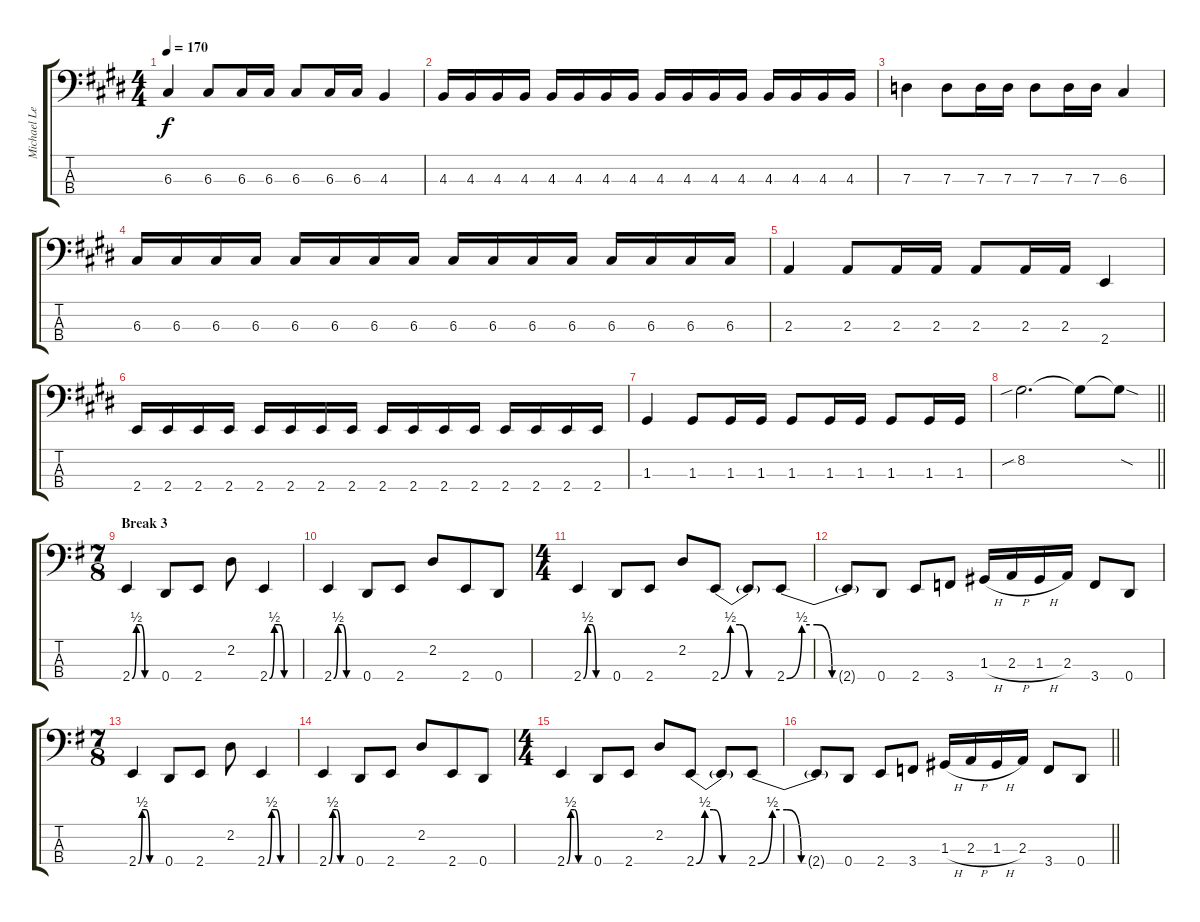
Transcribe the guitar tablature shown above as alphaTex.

\track ("Michael LePond Bass" "Michael Le") {instrument electricbassfinger}
\staff {score tabs}
\tuning (F2 C2 G1 D1) {hide}
\ts (4 4)
\tempo 170
\clef f4
\ks c#minor
6.3.4{dy f} 6.3.8 6.3.16 6.3.16 6.3.8 6.3.16 6.3.16 4.3.4 |
4.3.16 4.3.16 4.3.16 4.3.16 4.3.16 4.3.16 4.3.16 4.3.16 4.3.16 4.3.16 4.3.16 4.3.16 4.3.16 4.3.16 4.3.16 4.3.16 |
7.3.4 7.3.8 7.3.16 7.3.16 7.3.8 7.3.16 7.3.16 6.3.4 |
6.3.16 6.3.16 6.3.16 6.3.16 6.3.16 6.3.16 6.3.16 6.3.16 6.3.16 6.3.16 6.3.16 6.3.16 6.3.16 6.3.16 6.3.16 6.3.16 |
2.3.4 2.3.8 2.3.16 2.3.16 2.3.8 2.3.16 2.3.16 2.4.4 |
2.4.16 2.4.16 2.4.16 2.4.16 2.4.16 2.4.16 2.4.16 2.4.16 2.4.16 2.4.16 2.4.16 2.4.16 2.4.16 2.4.16 2.4.16 2.4.16 |
1.3.4 1.3.8 1.3.16 1.3.16 1.3.8 1.3.16 1.3.16 1.3.8 1.3.16 1.3.16 |
\barLineRight lightlight
8.2{sib}.2{d} 8.2{t}.8 8.2{sod t}.8 |
\ts (7 8)
\section ("" "Break 3")
\ks eminor
2.4{be (custom 0 0 10 2 20 2 30 0 60 0)}.4 0.4.8 2.4.8 2.2.8 2.4{be (custom 0 0 10 2 20 2 30 0 60 0)}.4 |
2.4{be (custom 0 0 10 2 20 2 30 0 60 0)}.4 0.4.8 2.4.8 2.2.8 2.4.8 0.4.8 |
\ts (4 4)
2.4{be (custom 0 0 10 2 20 2 30 0 60 0)}.4 0.4.8 2.4.8 2.2.8 2.4{be (custom 0 0 10 2 20 2 30 0 60 0)}.8 2.4{t}.8 2.4{be (custom 0 0 10 2 20 2 30 0 60 0)}.8 |
2.4{t}.8 0.4.8 2.4.8 3.4.8 1.3{h}.16 2.3{h}.16 1.3{h}.16 2.3.16 3.4.8 0.4.8 |
\ts (7 8)
2.4{be (custom 0 0 10 2 20 2 30 0 60 0)}.4 0.4.8 2.4.8 2.2.8 2.4{be (custom 0 0 10 2 20 2 30 0 60 0)}.4 |
2.4{be (custom 0 0 10 2 20 2 30 0 60 0)}.4 0.4.8 2.4.8 2.2.8 2.4.8 0.4.8 |
\ts (4 4)
2.4{be (custom 0 0 10 2 20 2 30 0 60 0)}.4 0.4.8 2.4.8 2.2.8 2.4{be (custom 0 0 10 2 20 2 30 0 60 0)}.8 2.4{t}.8 2.4{be (custom 0 0 10 2 20 2 30 0 60 0)}.8 |
\barLineRight lightlight
2.4{t}.8 0.4.8 2.4.8 3.4.8 1.3{h}.16 2.3{h}.16 1.3{h}.16 2.3.16 3.4.8 0.4.8
